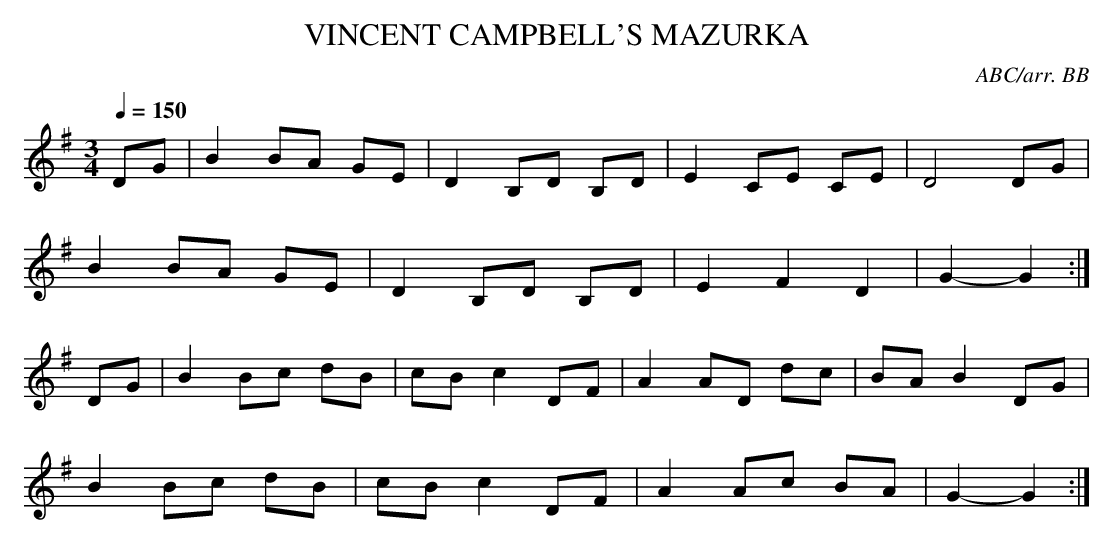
X:1
T:VINCENT CAMPBELL'S MAZURKA
C:ABC/arr. BB
M:3/4
L:1/8
Q:1/4=150
K:G
DG|B2 BA GE|D2 B,D B,D|E2 CE CE|D4 DG|
B2 BA GE|D2 B,D B,D|E2 F2 D2|G2-G2 :|
DG|B2 Bc dB|cB c2 DF|A2 AD dc|BA B2 DG|
B2 Bc dB|cB c2 DF|A2 Ac BA|G2-G2 :|
